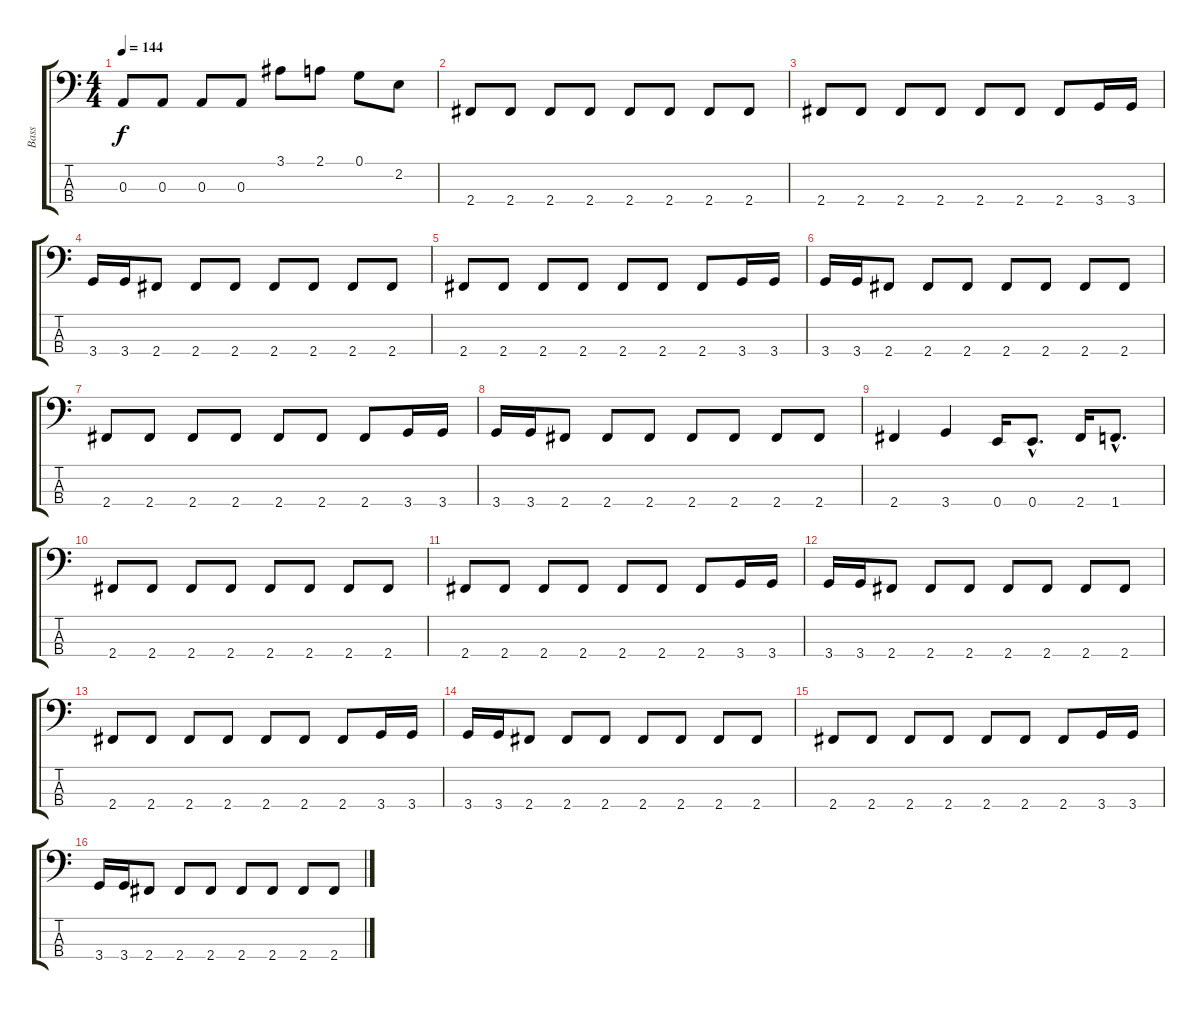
\track ("Bass" "Bass") {instrument electricbassfinger}
\staff {score tabs}
\tuning (G2 D2 A1 E1) {hide}
\ts (4 4)
\tempo 144
\clef f4
\ks c
0.3.8{dy f} 0.3.8 0.3.8 0.3.8 3.1.8 2.1.8 0.1.8 2.2.8 |
2.4.8 2.4.8 2.4.8 2.4.8 2.4.8 2.4.8 2.4.8 2.4.8 |
2.4.8 2.4.8 2.4.8 2.4.8 2.4.8 2.4.8 2.4.8 3.4.16 3.4.16 |
3.4.16 3.4.16 2.4.8 2.4.8 2.4.8 2.4.8 2.4.8 2.4.8 2.4.8 |
2.4.8 2.4.8 2.4.8 2.4.8 2.4.8 2.4.8 2.4.8 3.4.16 3.4.16 |
3.4.16 3.4.16 2.4.8 2.4.8 2.4.8 2.4.8 2.4.8 2.4.8 2.4.8 |
2.4.8 2.4.8 2.4.8 2.4.8 2.4.8 2.4.8 2.4.8 3.4.16 3.4.16 |
3.4.16 3.4.16 2.4.8 2.4.8 2.4.8 2.4.8 2.4.8 2.4.8 2.4.8 |
2.4.4 3.4.4 0.4.16 0.4{hac}.8{d} 2.4.16 1.4{hac}.8{d} |
2.4.8 2.4.8 2.4.8 2.4.8 2.4.8 2.4.8 2.4.8 2.4.8 |
2.4.8 2.4.8 2.4.8 2.4.8 2.4.8 2.4.8 2.4.8 3.4.16 3.4.16 |
3.4.16 3.4.16 2.4.8 2.4.8 2.4.8 2.4.8 2.4.8 2.4.8 2.4.8 |
2.4.8 2.4.8 2.4.8 2.4.8 2.4.8 2.4.8 2.4.8 3.4.16 3.4.16 |
3.4.16 3.4.16 2.4.8 2.4.8 2.4.8 2.4.8 2.4.8 2.4.8 2.4.8 |
2.4.8 2.4.8 2.4.8 2.4.8 2.4.8 2.4.8 2.4.8 3.4.16 3.4.16 |
3.4.16 3.4.16 2.4.8 2.4.8 2.4.8 2.4.8 2.4.8 2.4.8 2.4.8
